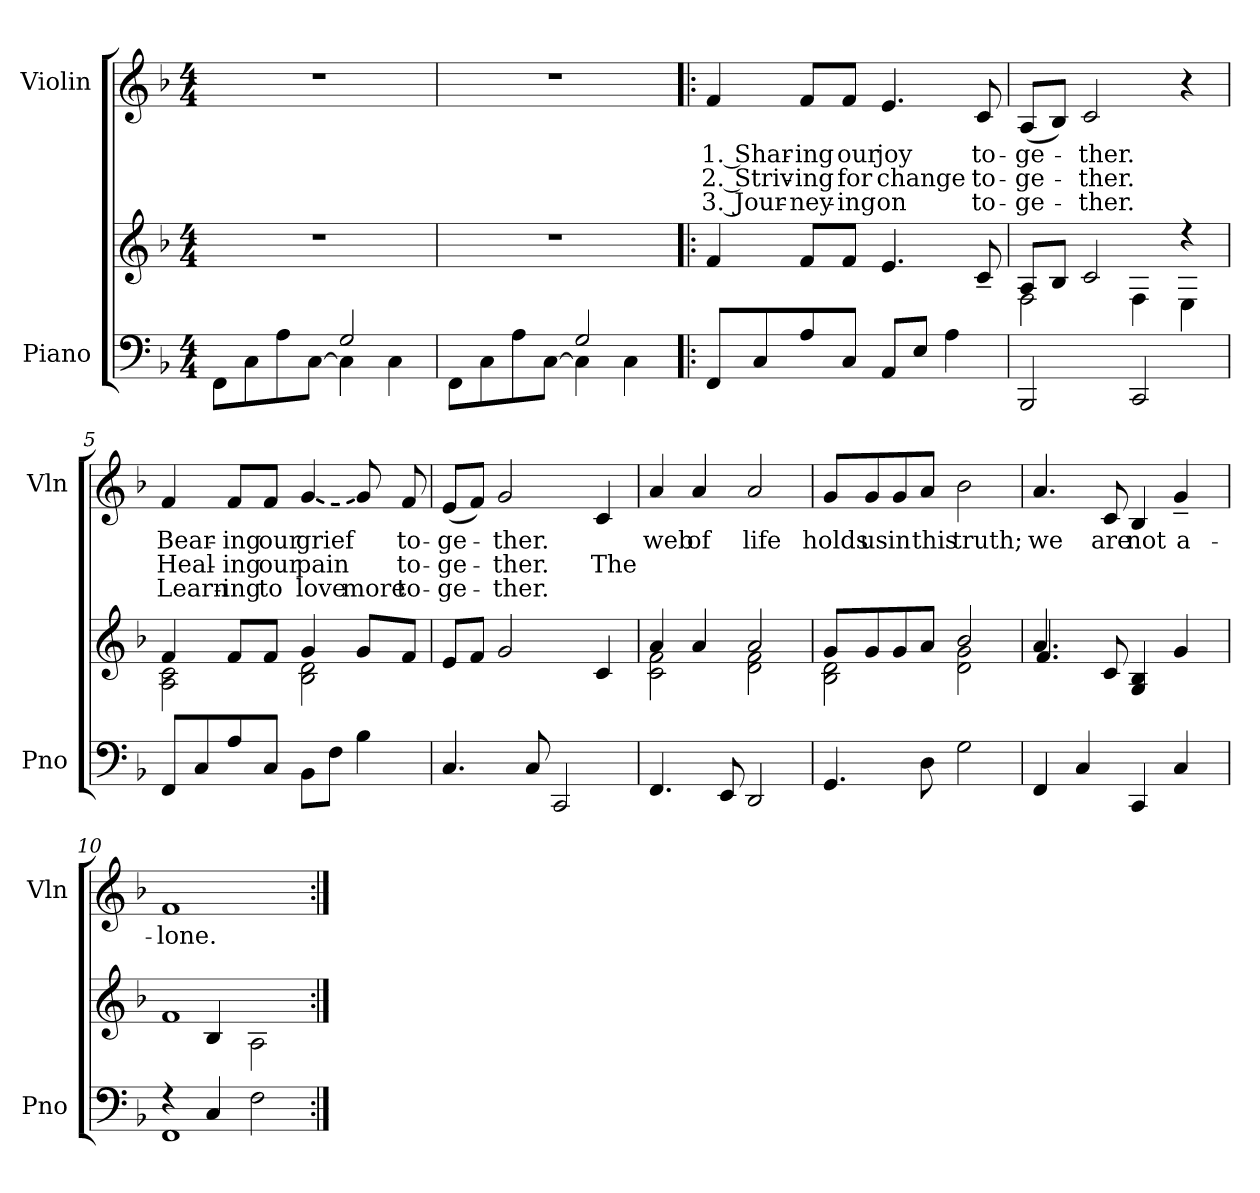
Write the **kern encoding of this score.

**kern	**kern	**kern	**text	**text	**text
*part2	*part2	*part1	*part1	*part1	*part1
*staff3	*staff2	*staff1	*staff1	*staff1	*staff1
*I"Piano	*	*I"Violin	*	*	*
*I'Pno	*	*I'Vln	*	*	*
*clefF4	*clefG2	*clefG2	*	*	*
*k[b-]	*k[b-]	*k[b-]	*	*	*
*M4/4	*M4/4	*M4/4	*	*	*
*MM85	*MM85	*MM85	*	*	*
=1	=1	=1	=1	=1	=1
*^	*	*	*	*	*
8FF\L	2ryy	1rdd	1rdd	.	.	.
8C\	.	.	.	.	.	.
8A\	.	.	.	.	.	.
[<8C\J	.	.	.	.	.	.
4C\]	2G/	.	.	.	.	.
4C\	.	.	.	.	.	.
=2	=2	=2	=2	=2	=2	=2
8FF\L	2ryy	1rdd	1rdd	.	.	.
8C\	.	.	.	.	.	.
8A\	.	.	.	.	.	.
[<8C\J	.	.	.	.	.	.
4C\]	2G/	.	.	.	.	.
4C\	.	.	.	.	.	.
*v	*v	*	*	*	*	*
=3!|:	=3!|:	=3!|:	=3!|:	=3!|:	=3!|:
!	!	!	!LO:LY:b	!LO:LY:b	!LO:LY:b
8FF/L	4f/	4f/	1. Shar-	2. Striv-	3. Jour-
8C/	.	.	.	.	.
!	!	!	!LO:LY:b	!LO:LY:b	!LO:LY:b
8A/	8f/L	8f/L	-ing	-ing	-ney-
!	!	!	!LO:LY:b	!LO:LY:b	!LO:LY:b
8C/J	8f/J	8f/J	our	for	-ing
!	!	!	!LO:LY:b	!LO:LY:b	!LO:LY:b
8AA/L	4.e/	4.e/	joy	change	on
8E/J	.	.	.	.	.
4A\	.	.	.	.	.
!	!	!	!LO:LY:b	!LO:LY:b	!LO:LY:b
.	8c~>/	8c/	to-	to-	to-
!!LO:LB:g=z
=4	=4	=4	=4	=4	=4
*	*^	*	*	*	*
!	!	!	!	!LO:LY:b	!LO:LY:b	!LO:LY:b
2BBB-/	8A/L	2F\	(8A/L	-ge-	-ge-	-ge-
.	8B-/J	.	8B-/J)	.	.	.
!	!	!	!	!LO:LY:b	!LO:LY:b	!LO:LY:b
.	2c/	.	2c/	-ther.	-ther.	-ther.
2CC/	.	4F\	.	.	.	.
.	4r	4E\	4r	.	.	.
=5	=5	=5	=5	=5	=5	=5
!	!	!	!	!LO:LY:b	!LO:LY:b	!LO:LY:b
8FF/L	4f/	2A\ 2c\	4f/	Bear-	Heal-	Learn-
8C/	.	.	.	.	.	.
!	!	!	!	!LO:LY:b	!LO:LY:b	!LO:LY:b
8A/	8f/L	.	8f/L	-ing	-ing	-ing
!	!	!	!	!LO:LY:b	!LO:LY:b	!LO:LY:b
8C/J	8f/J	.	8f/J	our	our	to
!	!	!	!LO:T:dash	!LO:LY:b	!LO:LY:b	!LO:LY:b
8BB-\L	4g/	2B-\ 2d\	[4g/	grief	pain	love
8F\J	.	.	.	.	.	.
!	!	!	!	!	!	!LO:LY:b
4B-\	8g/L	.	8g/]	.	.	more
!	!	!	!	!LO:LY:b	!LO:LY:b	!LO:LY:b
.	8f/J	.	8f/	to-	to-	to-
*	*v	*v	*	*	*	*
=6	=6	=6	=6	=6	=6
!	!	!	!LO:LY:b	!LO:LY:b	!LO:LY:b
4.C/	8e/L	(8e/L	-ge-	-ge-	-ge-
.	8f/J	8f/J)	.	.	.
!	!	!	!LO:LY:b	!LO:LY:b	!LO:LY:b
.	2g/	2g/	-ther.	-ther.	-ther.
8C/	.	.	.	.	.
2CC/	.	.	.	.	.
!	!	!	!	!LO:LY:b	!
.	4c/	4c/	.	The	.
!!LO:LB:g=z
=7	=7	=7	=7	=7	=7
*	*^	*	*	*	*
!	!	!	!	!LO:LY:b	!	!
4.FF/	4a/	2c\ 2f\	4a/	web	.	.
!	!	!	!	!LO:LY:b	!	!
.	4a/	.	4a/	of	.	.
8EE/	.	.	.	.	.	.
!	!	!	!	!LO:LY:b	!	!
2DD/	2a/	2d\ 2f\	2a/	life	.	.
=8	=8	=8	=8	=8	=8	=8
!	!	!	!	!LO:LY:b	!	!
4.GG/	8g/L	2B-\ 2d\	8g/L	holds	.	.
!	!	!	!	!LO:LY:b	!	!
.	8g/	.	8g/	us	.	.
!	!	!	!	!LO:LY:b	!	!
.	8g/	.	8g/	in	.	.
!	!	!	!	!LO:LY:b	!	!
8D\	8a/J	.	8a/J	this	.	.
!	!	!	!	!LO:LY:b	!	!
2G\	2b-/	2d\ 2g\	2b-\	truth;	.	.
=9	=9	=9	=9	=9	=9	=9
!	!	!	!	!LO:LY:b	!	!
4FF/	4.a/	4.f/	4.a/	we	.	.
4C/	.	.	.	.	.	.
!	!	!	!	!LO:LY:b	!	!
.	8c/	2ryy	8c/	are	.	.
!	!	!	!	!LO:LY:b	!	!
4CC/	4G/ 4B-/	.	4B-/	not	.	.
!	!	!	!	!LO:LY:b	!	!
4C/	4g/	.	4g~</	a-	.	.
.	.	8ryy	.	.	.	.
=10	=10	=10	=10	=10	=10	=10
*^	*	*	*	*	*	*
!	!	!	!	!	!LO:LY:b	!	!
4r	1FF	1f	4ryy	1f	-lone.	.	.
4C/	.	.	4B-/	.	.	.	.
2F\	.	.	2A\	.	.	.	.
*v	*v	*	*	*	*	*	*
*	*v	*v	*	*	*	*
=:|!	=:|!	=:|!	=:|!	=:|!	=:|!
*-	*-	*-	*-	*-	*-
